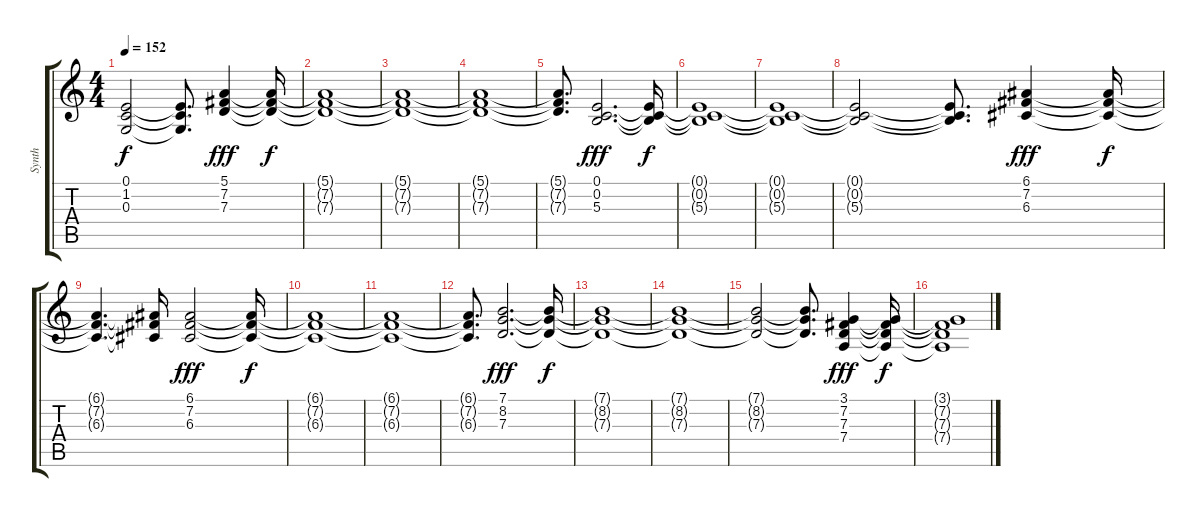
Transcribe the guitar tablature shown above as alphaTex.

\track ("Synth" "Synth") {instrument synthstrings1}
\staff {score tabs}
\tuning (E4 B3 G3 D3 A2 E2) {hide}
\ts (4 4)
\tempo 152
\clef g2
\ks c
(0.1{t} 1.2{t} 0.3{t}).2{dy f} (0.1{t} 1.2{t} 0.3{t}).8{d} (5.1 7.2 7.3).4{dy fff} (5.1{t} 7.2{t} 7.3{t}).16{dy f} |
(5.1{t} 7.2{t} 7.3{t}).1 |
(5.1{t} 7.2{t} 7.3{t}).1 |
(5.1{t} 7.2{t} 7.3{t}).1 |
(5.1{t} 7.2{t} 7.3{t}).8{d} (0.1 0.2 5.3).2{d dy fff} (0.1{t} 0.2{t} 5.3{t}).16{dy f} |
(0.1{t} 0.2{t} 5.3{t}).1 |
(0.1{t} 0.2{t} 5.3{t}).1 |
(0.1{t} 0.2{t} 5.3{t}).2 (0.1{t} 0.2{t} 5.3{t}).8{d} (6.1 7.2 6.3).4{dy fff} (6.1{t} 7.2{t} 6.3{t}).16{dy f} |
(6.1{t} 7.2{t} 6.3{t}).4{d} (6.1{t} 7.2{t} 6.3{t}).16 (6.1 7.2 6.3).2{dy fff} (6.1{t} 7.2{t} 6.3{t}).16{dy f} |
(6.1{t} 7.2{t} 6.3{t}).1 |
(6.1{t} 7.2{t} 6.3{t}).1 |
(6.1{t} 7.2{t} 6.3{t}).8{d} (7.1 8.2 7.3).2{d dy fff} (7.1{t} 8.2{t} 7.3{t}).16{dy f} |
(7.1{t} 8.2{t} 7.3{t}).1 |
(7.1{t} 8.2{t} 7.3{t}).1 |
(7.1{t} 8.2{t} 7.3{t}).2 (7.1{t} 8.2{t} 7.3{t}).8{d} (3.1 7.2 7.3 7.4).4{dy fff} (3.1{t} 7.2{t} 7.3{t} 7.4{t}).16{dy f} |
(3.1{t} 7.2{t} 7.3{t} 7.4{t}).1
